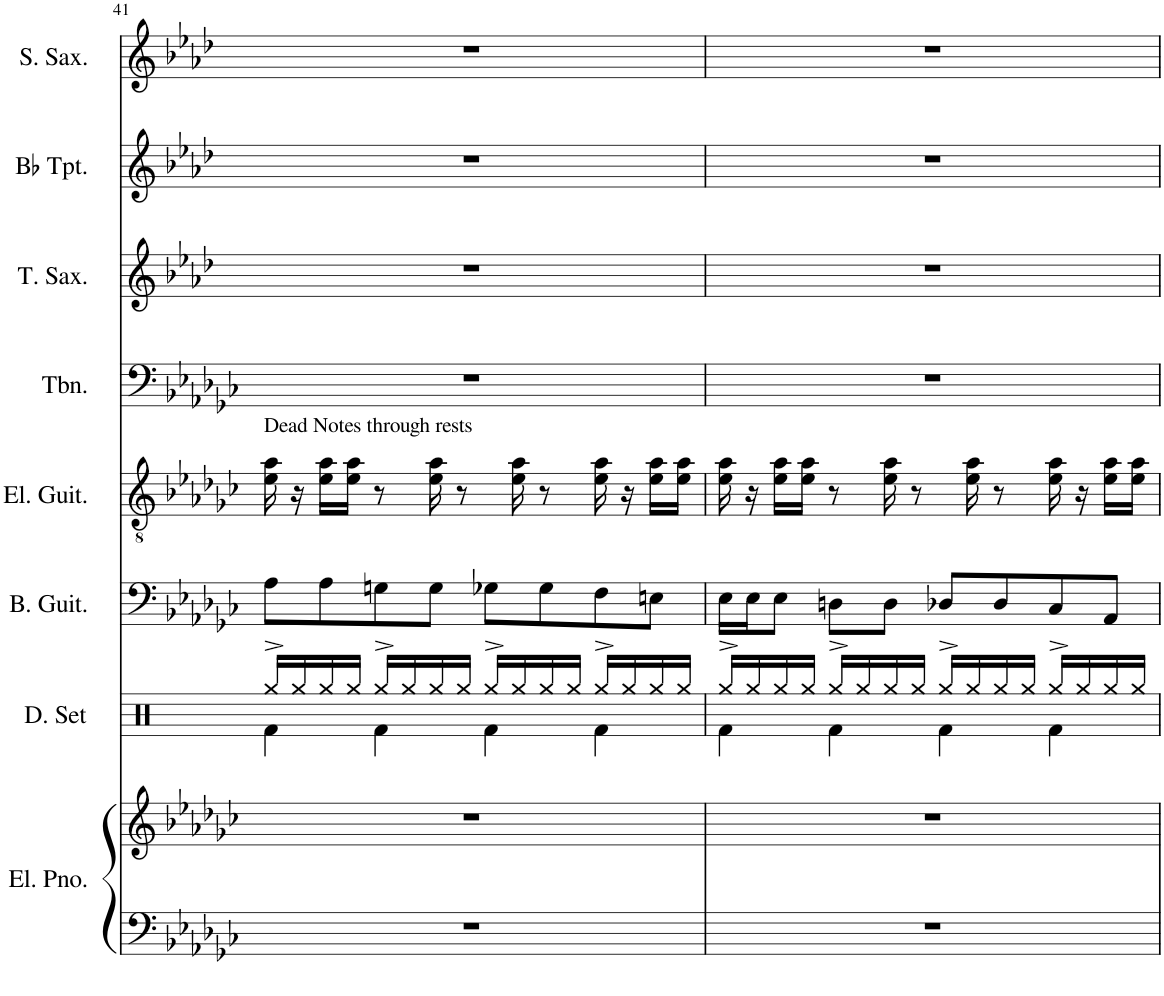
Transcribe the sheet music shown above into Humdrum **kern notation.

**kern	**kern	**kern	**kern	**kern	**kern	**kern	**kern	**kern
*part8	*part8	*part7	*part6	*part5	*part4	*part3	*part2	*part1
*staff9	*staff8	*staff7	*staff6	*staff5	*staff4	*staff3	*staff2	*staff1
*I"Electric Piano	*	*I"Drumset	*I"Bass Guitar	*I"Electric Guitar	*I"Trombone	*I"Tenor Saxophone	*I"Bb Trumpet	*I"Soprano Saxophone
*I'El. Pno.	*	*I'D. Set	*I'B. Guit.	*I'El. Guit.	*I'Tbn.	*I'T. Sax.	*I'Bb Tpt.	*I'S. Sax.
!!LO:PB:g=z
*clefF4	*clefG2	*clefX	*clefF4	*clefGv2	*clefF4	*clefG2	*clefG2	*clefG2
*	*	*	*Trd7c12	*	*	*Trd8c14	*Trd1c2	*Trd1c2
*k[b-e-a-d-g-c-]	*k[b-e-a-d-g-c-]	*k[]	*k[b-e-a-d-g-c-]	*k[b-e-a-d-g-c-]	*k[b-e-a-d-g-c-]	*k[b-e-a-d-]	*k[b-e-a-d-]	*k[b-e-a-d-]
*M4/4	*M4/4	*M4/4	*M4/4	*M4/4	*M4/4	*M4/4	*M4/4	*M4/4
=41	=41	=41	=41	=41	=41	=41	=41	=41
*	*	*^	*	*	*	*	*	*
!	!	!	!	!	!LO:TX:a:t=Dead Notes through rests	!	!	!	!
1r	1r	16Rgg^/LL	4Rf\	8A-\L	16e-\ 16a-\	1r	1r	1r	1r
.	.	16Rgg/	.	.	16r	.	.	.	.
.	.	16Rgg/	.	8A-\	16e-\ 16a-\LL	.	.	.	.
.	.	16Rgg/JJ	.	.	16e-\ 16a-\JJ	.	.	.	.
.	.	16Rgg^/LL	4Rf\	8Gn\	8r	.	.	.	.
.	.	16Rgg/	.	.	.	.	.	.	.
.	.	16Rgg/	.	8G\J	16e-\ 16a-\	.	.	.	.
.	.	16Rgg/JJ	.	.	8r	.	.	.	.
.	.	16Rgg^/LL	4Rf\	8G-X\L	.	.	.	.	.
.	.	16Rgg/	.	.	16e-\ 16a-\	.	.	.	.
.	.	16Rgg/	.	8G-\	8r	.	.	.	.
.	.	16Rgg/JJ	.	.	.	.	.	.	.
.	.	16Rgg^/LL	4Rf\	8F\	16e-\ 16a-\	.	.	.	.
.	.	16Rgg/	.	.	16r	.	.	.	.
.	.	16Rgg/	.	8En\J	16e-\ 16a-\LL	.	.	.	.
.	.	16Rgg/JJ	.	.	16e-\ 16a-\JJ	.	.	.	.
=42	=42	=42	=42	=42	=42	=42	=42	=42	=42
1r	1r	16Rgg^/LL	4Rf\	16E-\LL	16e-\ 16a-\	1r	1r	1r	1r
.	.	16Rgg/	.	16E-\J	16r	.	.	.	.
.	.	16Rgg/	.	8E-\J	16e-\ 16a-\LL	.	.	.	.
.	.	16Rgg/JJ	.	.	16e-\ 16a-\JJ	.	.	.	.
.	.	16Rgg^/LL	4Rf\	8Dn\L	8r	.	.	.	.
.	.	16Rgg/	.	.	.	.	.	.	.
.	.	16Rgg/	.	8D\J	16e-\ 16a-\	.	.	.	.
.	.	16Rgg/JJ	.	.	8r	.	.	.	.
.	.	16Rgg^/LL	4Rf\	8D-X/L	.	.	.	.	.
.	.	16Rgg/	.	.	16e-\ 16a-\	.	.	.	.
.	.	16Rgg/	.	8D-/	8r	.	.	.	.
.	.	16Rgg/JJ	.	.	.	.	.	.	.
.	.	16Rgg^/LL	4Rf\	8C-/	16e-\ 16a-\	.	.	.	.
.	.	16Rgg/	.	.	16r	.	.	.	.
.	.	16Rgg/	.	8AA-/J	16e-\ 16a-\LL	.	.	.	.
.	.	16Rgg/JJ	.	.	16e-\ 16a-\JJ	.	.	.	.
*	*	*v	*v	*	*	*	*	*	*
=	=	=	=	=	=	=	=	=
*-	*-	*-	*-	*-	*-	*-	*-	*-
